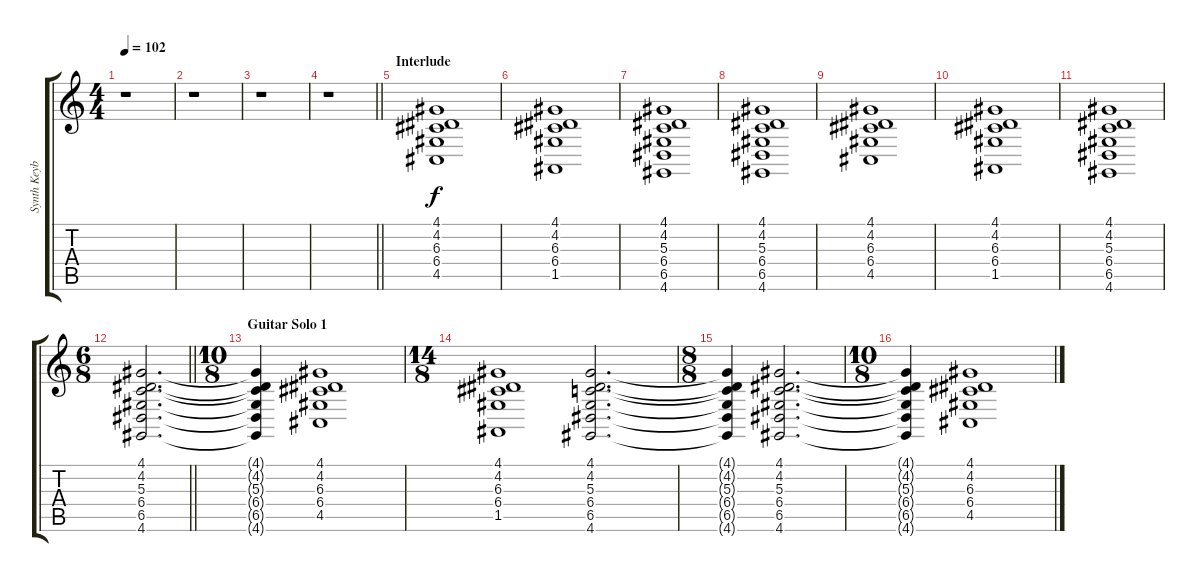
\track ("Synth Keyboards" "Synth Keyb") {instrument stringensemble1}
\staff {score tabs}
\tuning (E4 B3 G3 D3 A2 E2) {hide}
\ts (4 4)
\tempo 102
\clef g2
\ks c
r.1{dy f} |
r.1 |
r.1 |
\barLineRight lightlight
r.1 |
\section ("" "Interlude")
(4.1 4.2 6.3 6.4 4.5).1 |
(4.1 4.2 6.3 6.4 1.5).1 |
(4.1 4.2 5.3 6.4 6.5 4.6).1 |
(4.1 4.2 5.3 6.4 6.5 4.6).1 |
(4.1 4.2 6.3 6.4 4.5).1 |
(4.1 4.2 6.3 6.4 1.5).1 |
(4.1 4.2 5.3 6.4 6.5 4.6).1 |
\ts (6 8)
\barLineRight lightlight
(4.1 4.2 5.3 6.4 6.5 4.6).2{d} |
\ts (10 8)
\section ("" "Guitar Solo 1")
(4.1{t} 4.2{t} 5.3{t} 6.4{t} 6.5{t} 4.6{t}).4 (4.1 4.2 6.3 6.4 4.5).1 |
\ts (14 8)
(4.1 4.2 6.3 6.4 1.5).1 (4.1 4.2 5.3 6.4 6.5 4.6).2{d} |
\ts (8 8)
(4.1{t} 4.2{t} 5.3{t} 6.4{t} 6.5{t} 4.6{t}).4 (4.1 4.2 5.3 6.4 6.5 4.6).2{d} |
\ts (10 8)
(4.1{t} 4.2{t} 5.3{t} 6.4{t} 6.5{t} 4.6{t}).4 (4.1 4.2 6.3 6.4 4.5).1
